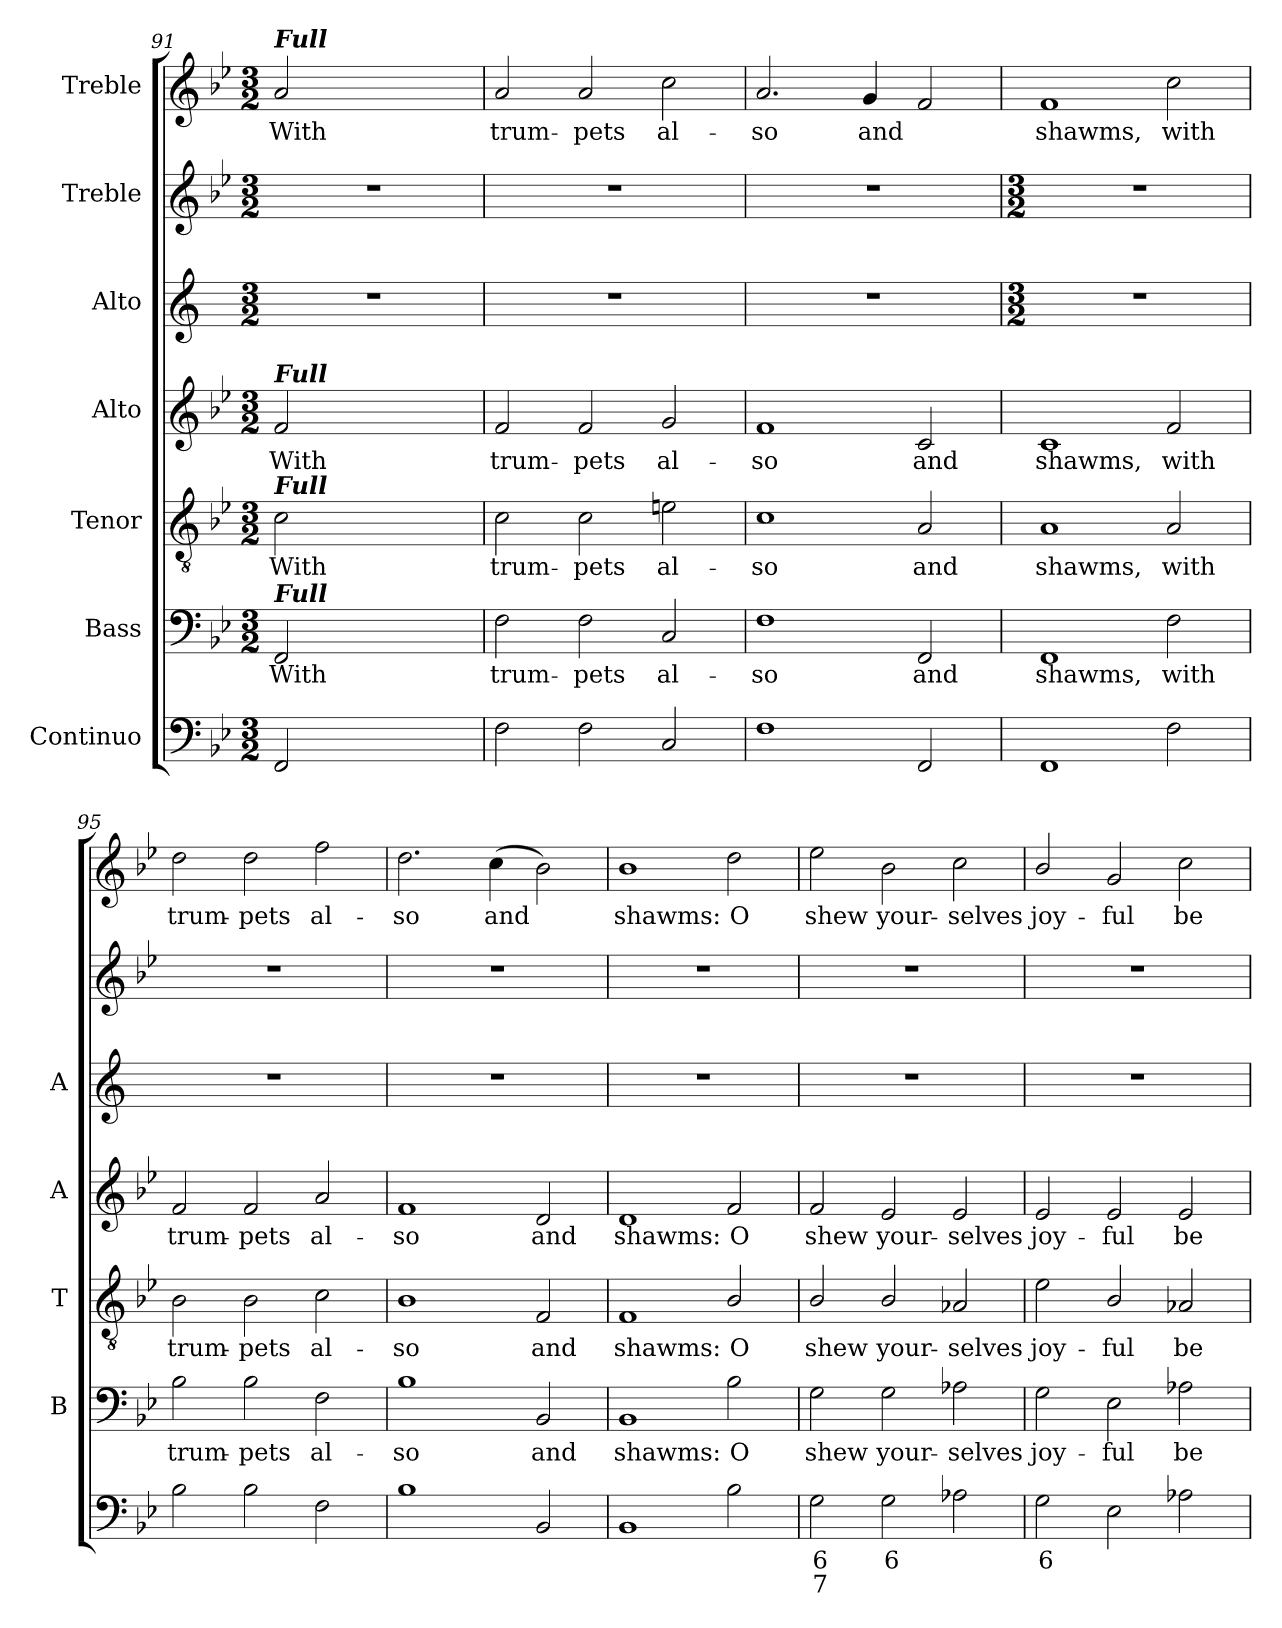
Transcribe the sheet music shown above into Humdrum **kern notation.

**kern	**text	**text	**kern	**text	**kern	**text	**kern	**text	**kern	**kern	**kern	**text
*part7	*part7	*part7	*part6	*part6	*part5	*part5	*part4	*part4	*part3	*part2	*part1	*part1
*staff7	*staff7	*staff7	*staff6	*staff6	*staff5	*staff5	*staff4	*staff4	*staff3	*staff2	*staff1	*staff1
*I"Continuo	*	*	*I"Bass	*	*I"Tenor	*	*I"Alto	*	*I"Alto	*I"Treble	*I"Treble	*
*	*	*	*I'B	*	*I'T	*	*I'A	*	*I'A	*	*	*
*clefF4	*	*	*clefF4	*	*clefGv2	*	*clefG2	*	*clefG2	*clefG2	*clefG2	*
*k[b-e-]	*	*	*k[b-e-]	*	*k[b-e-]	*	*k[b-e-]	*	*k[]	*k[b-e-]	*k[b-e-]	*
*B-:	*	*	*B-:	*	*B-:	*	*B-:	*	*	*B-:	*B-:	*
*M3/2	*	*	*M3/2	*	*M3/2	*	*M3/2	*	*M3/2	*M3/2	*M3/2	*
=91	=91	=91	=91	=91	=91	=91	=91	=91	=91	=91	=91	=91
!	!	!	!	!	!	!	!	!	!	!	!LO:TX:a:Bi:t=Full	!
!	!	!	!	!	!	!	!LO:TX:a:Bi:t=Full	!	!	!	!	!
!	!	!	!	!	!LO:TX:a:Bi:t=Full	!	!	!	!	!	!	!
!	!	!	!LO:TX:a:Bi:t=Full	!	!	!	!	!	!	!	!	!
!	!	!	!	!LO:LY:b	!	!LO:LY:b	!	!LO:LY:b	!	!	!	!LO:LY:b
2FF/	.	.	2FF/	With	2c\	With	2f/	With	1.r	1.r	2a/	With
1ryy	.	.	1ryy	.	1ryy	.	1ryy	.	.	.	1ryy	.
=92	=92	=92	=92	=92	=92	=92	=92	=92	=92	=92	=92	=92
!	!	!	!	!LO:LY:b	!	!LO:LY:b	!	!LO:LY:b	!	!	!	!LO:LY:b
2F\	.	.	2F\	trum-	2c\	trum-	2f/	trum-	1.r	1.r	2a/	trum-
!	!	!	!	!LO:LY:b	!	!LO:LY:b	!	!LO:LY:b	!	!	!	!LO:LY:b
2F\	.	.	2F\	-pets	2c\	-pets	2f/	-pets	.	.	2a/	-pets
!	!	!	!	!LO:LY:b	!	!LO:LY:b	!	!LO:LY:b	!	!	!	!LO:LY:b
2C/	.	.	2C/	al-	2en\	al-	2g/	al-	.	.	2cc\	al-
=93	=93	=93	=93	=93	=93	=93	=93	=93	=93	=93	=93	=93
!	!	!	!	!LO:LY:b	!	!LO:LY:b	!	!LO:LY:b	!	!	!	!LO:LY:b
1F	.	.	1F	-so	1c	-so	1f	-so	1.r	1.r	2.a/	-so
!	!	!	!	!	!	!	!	!	!	!	!	!LO:LY:b
.	.	.	.	.	.	.	.	.	.	.	4g/	and
!	!	!	!	!LO:LY:b	!	!LO:LY:b	!	!LO:LY:b	!	!	!	!
2FF/	.	.	2FF/	and	2A/	and	2c/	and	.	.	2f/	.
!!LO:LB:g=z
=94	=94	=94	=94	=94	=94	=94	=94	=94	=94	=94	=94	=94
*	*	*	*	*	*	*	*	*	*M3/2	*M3/2	*	*
!	!	!	!	!LO:LY:b	!	!LO:LY:b	!	!LO:LY:b	!	!	!	!LO:LY:b
1FF	.	.	1FF	shawms,	1A	shawms,	1c	shawms,	1.r	1.r	1f	shawms,
!	!	!	!	!LO:LY:b	!	!LO:LY:b	!	!LO:LY:b	!	!	!	!LO:LY:b
2F\	.	.	2F\	with	2A/	with	2f/	with	.	.	2cc\	with
=95	=95	=95	=95	=95	=95	=95	=95	=95	=95	=95	=95	=95
!	!	!	!	!LO:LY:b	!	!LO:LY:b	!	!LO:LY:b	!	!	!	!LO:LY:b
2B-\	.	.	2B-\	trum-	2B-\	trum-	2f/	trum-	1.r	1.r	2dd\	trum-
!	!	!	!	!LO:LY:b	!	!LO:LY:b	!	!LO:LY:b	!	!	!	!LO:LY:b
2B-\	.	.	2B-\	-pets	2B-\	-pets	2f/	-pets	.	.	2dd\	-pets
!	!	!	!	!LO:LY:b	!	!LO:LY:b	!	!LO:LY:b	!	!	!	!LO:LY:b
2F\	.	.	2F\	al-	2c\	al-	2a/	al-	.	.	2ff\	al-
=96	=96	=96	=96	=96	=96	=96	=96	=96	=96	=96	=96	=96
!	!	!	!	!LO:LY:b	!	!LO:LY:b	!	!LO:LY:b	!	!	!	!LO:LY:b
1B-	.	.	1B-	-so	1B-	-so	1f	-so	1.r	1.r	2.dd\	-so
!	!	!	!	!	!	!	!	!	!	!	!	!LO:LY:b
.	.	.	.	.	.	.	.	.	.	.	(>4cc\	and
!	!	!	!	!LO:LY:b	!	!LO:LY:b	!	!LO:LY:b	!	!	!	!
2BB-/	.	.	2BB-/	and	2F/	and	2d/	and	.	.	2b-\)	.
=97	=97	=97	=97	=97	=97	=97	=97	=97	=97	=97	=97	=97
!	!	!	!	!LO:LY:b	!	!LO:LY:b	!	!LO:LY:b	!	!	!	!LO:LY:b
1BB-	.	.	1BB-	shawms:	1F	shawms:	1d	shawms:	1.r	1.r	1b-	shawms:
!	!	!	!	!LO:LY:b	!	!LO:LY:b	!	!LO:LY:b	!	!	!	!LO:LY:b
2B-\	.	.	2B-\	O	2B-/	O	2f/	O	.	.	2dd\	O
=98	=98	=98	=98	=98	=98	=98	=98	=98	=98	=98	=98	=98
!	!LO:LY:b	!LO:LY:b	!	!LO:LY:b	!	!LO:LY:b	!	!LO:LY:b	!	!	!	!LO:LY:b
2G\	6	7	2G\	shew	2B-/	shew	2f/	shew	1.r	1.r	2ee-\	shew
!	!LO:LY:b	!	!	!LO:LY:b	!	!LO:LY:b	!	!LO:LY:b	!	!	!	!LO:LY:b
2G\	6	.	2G\	your-	2B-/	your-	2e-/	your-	.	.	2b-\	your-
!	!	!	!	!LO:LY:b	!	!LO:LY:b	!	!LO:LY:b	!	!	!	!LO:LY:b
2A-X\	.	.	2A-X\	-selves	2A-X/	-selves	2e-/	-selves	.	.	2cc\	-selves
=99	=99	=99	=99	=99	=99	=99	=99	=99	=99	=99	=99	=99
!	!LO:LY:b	!	!	!LO:LY:b	!	!LO:LY:b	!	!LO:LY:b	!	!	!	!LO:LY:b
2G\	6	.	2G\	joy-	2e-\	joy-	2e-/	joy-	1.r	1.r	2b-/	joy-
!	!	!	!	!LO:LY:b	!	!LO:LY:b	!	!LO:LY:b	!	!	!	!LO:LY:b
2E-\	.	.	2E-\	-ful	2B-/	-ful	2e-/	-ful	.	.	2g/	-ful
!	!	!	!	!LO:LY:b	!	!LO:LY:b	!	!LO:LY:b	!	!	!	!LO:LY:b
2A-X\	.	.	2A-X\	be-	2A-X/	be-	2e-/	be-	.	.	2cc\	be-
=	=	=	=	=	=	=	=	=	=	=	=	=
*-	*-	*-	*-	*-	*-	*-	*-	*-	*-	*-	*-	*-
